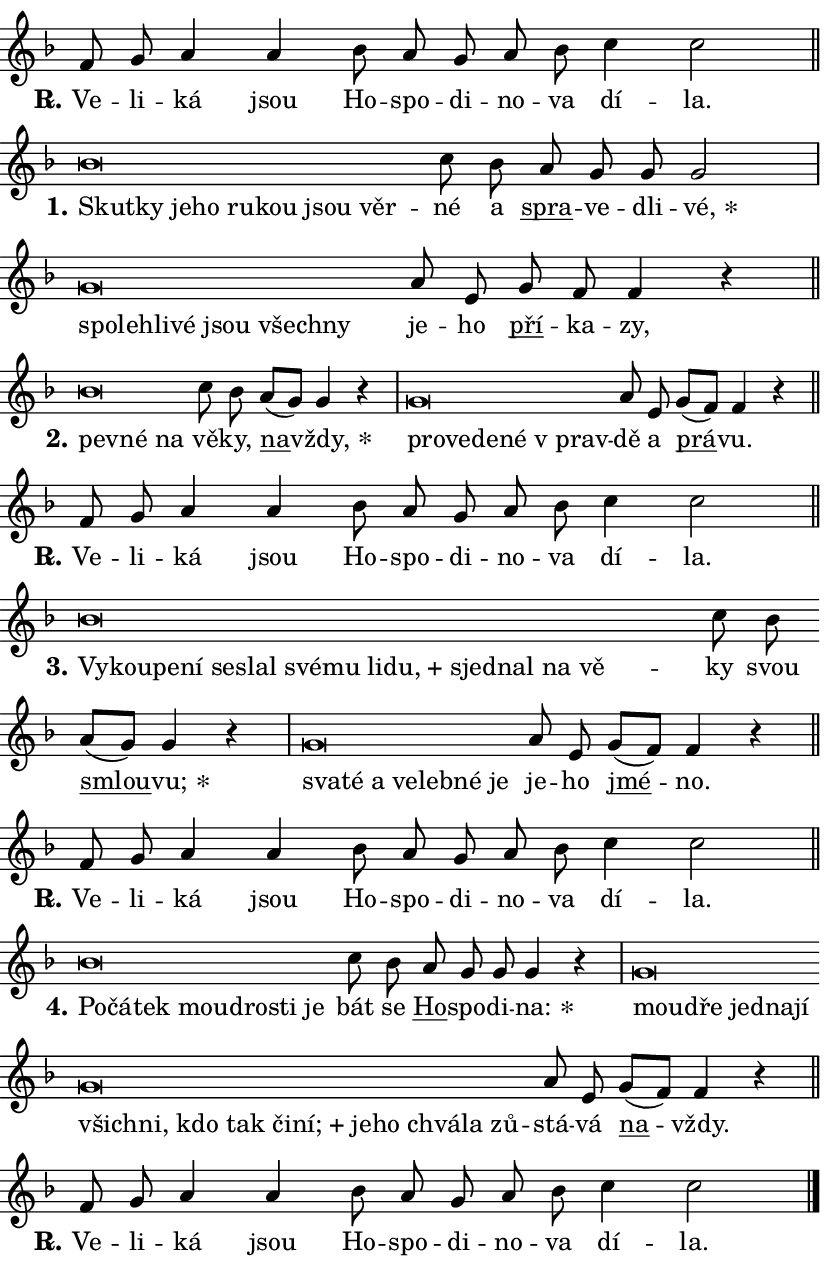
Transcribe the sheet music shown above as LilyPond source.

\version "2.24.0"
\header { tagline = "" }
\paper {
  indent = 0\cm
  top-margin = 0\cm
  right-margin = 0.13\cm % to fit lyric hyphens
  bottom-margin = 0\cm
  left-margin = 0\cm
  paper-width = 14\cm
  page-breaking = #ly:one-page-breaking
  system-system-spacing.basic-distance = #11
  score-system-spacing.basic-distance = #11
  ragged-last = ##f
}


%% Author: Thomas Morley
%% https://lists.gnu.org/archive/html/lilypond-user/2020-05/msg00002.html
#(define (line-position grob)
"Returns position of @var[grob} in current system:
   @code{'start}, if at first time-step
   @code{'end}, if at last time-step
   @code{'middle} otherwise
"
  (let* ((col (ly:item-get-column grob))
         (ln (ly:grob-object col 'left-neighbor))
         (rn (ly:grob-object col 'right-neighbor))
         (col-to-check-left (if (ly:grob? ln) ln col))
         (col-to-check-right (if (ly:grob? rn) rn col))
         (break-dir-left
           (and
             (ly:grob-property col-to-check-left 'non-musical #f)
             (ly:item-break-dir col-to-check-left)))
         (break-dir-right
           (and
             (ly:grob-property col-to-check-right 'non-musical #f)
             (ly:item-break-dir col-to-check-right))))
        (cond ((eqv? 1 break-dir-left) 'start)
              ((eqv? -1 break-dir-right) 'end)
              (else 'middle))))

#(define (tranparent-at-line-position vctor)
  (lambda (grob)
  "Relying on @code{line-position} select the relevant enry from @var{vctor}.
Used to determine transparency,"
    (case (line-position grob)
      ((end) (not (vector-ref vctor 0)))
      ((middle) (not (vector-ref vctor 1)))
      ((start) (not (vector-ref vctor 2))))))

noteHeadBreakVisibility =
#(define-music-function (break-visibility)(vector?)
"Makes @code{NoteHead}s transparent relying on @var{break-visibility}"
#{
  \override NoteHead.transparent =
    #(tranparent-at-line-position break-visibility)
#})

#(define delete-ledgers-for-transparent-note-heads
  (lambda (grob)
    "Reads whether a @code{NoteHead} is transparent.
If so this @code{NoteHead} is removed from @code{'note-heads} from
@var{grob}, which is supposed to be @code{LedgerLineSpanner}.
As a result ledgers are not printed for this @code{NoteHead}"
    (let* ((nhds-array (ly:grob-object grob 'note-heads))
           (nhds-list
             (if (ly:grob-array? nhds-array)
                 (ly:grob-array->list nhds-array)
                 '()))
           ;; Relies on the transparent-property being done before
           ;; Staff.LedgerLineSpanner.after-line-breaking is executed.
           ;; This is fragile ...
           (to-keep
             (remove
               (lambda (nhd)
                 (ly:grob-property nhd 'transparent #f))
               nhds-list)))
      ;; TODO find a better method to iterate over grob-arrays, similiar
      ;; to filter/remove etc for lists
      ;; For now rebuilt from scratch
      (set! (ly:grob-object grob 'note-heads)  '())
      (for-each
        (lambda (nhd)
          (ly:pointer-group-interface::add-grob grob 'note-heads nhd))
        to-keep))))

squashNotes = {
  \override NoteHead.X-extent = #'(-0.2 . 0.2)
  \override NoteHead.Y-extent = #'(-0.75 . 0)
  \override NoteHead.stencil =
    #(lambda (grob)
       (let ((pos (ly:grob-property grob 'staff-position)))
         (begin
           (if (< pos -7) (display "ERROR: Lower brevis then expected\n") (display ""))
           (if (<= pos -6) ly:text-interface::print ly:note-head::print))))
}
unSquashNotes = {
  \revert NoteHead.X-extent
  \revert NoteHead.Y-extent
  \revert NoteHead.stencil
}

hideNotes = \noteHeadBreakVisibility #begin-of-line-visible
unHideNotes = \noteHeadBreakVisibility #all-visible

% work-around for resetting accidentals
% https://lilypond.org/doc/v2.23/Documentation/notation/displaying-rhythms#unmetered-music
cadenzaMeasure = {
  \cadenzaOff
  \partial 1024 s1024
  \cadenzaOn
}

#(define-markup-command (accent layout props text) (markup?)
  "Underline accented syllable"
  (interpret-markup layout props
    #{\markup \override #'(offset . 4.3) \underline { #text }#}))

responsum = \markup \concat {
  "R" \hspace #-1.05 \path #0.1 #'((moveto 0 0.07) (lineto 0.9 0.8)) \hspace #0.05 "."
}

spaceSize = #0.6828661417322834 % exact space size for TeX Gyre Schola

\layout {
  \context {
    \Staff
    \remove "Time_signature_engraver"
    \override LedgerLineSpanner.after-line-breaking = #delete-ledgers-for-transparent-note-heads
  }
  \context {
    \Lyrics {
      \override LyricSpace.minimum-distance = \spaceSize
      \override LyricText.font-name = #"TeX Gyre Schola"
      \override LyricText.font-size = 1
      \override StanzaNumber.font-name = #"TeX Gyre Schola Bold"
      \override StanzaNumber.font-size = 1
    }
  }
  \context {
    \Score 
    \override NoteHead.text =
      #(lambda (grob) 
        (let ((pos (ly:grob-property grob 'staff-position)))
          #{\markup {
            \combine
              \halign #-0.55 \raise #(if (= pos -6) 0 0.5) \override #'(thickness . 2) \draw-line #'(3.2 . 0)
              \musicglyph "noteheads.sM1"
          }#}))
  }
}

% magnetic-lyrics.ily
%
%   written by
%     Jean Abou Samra <jean@abou-samra.fr>
%     Werner Lemberg <wl@gnu.org>
%
%   adapted by
%     Jiri Hon <jiri.hon@gmail.com>
%
% Version 2022-Apr-15

% https://www.mail-archive.com/lilypond-user@gnu.org/msg149350.html

#(define (Left_hyphen_pointer_engraver context)
   "Collect syllable-hyphen-syllable occurrences in lyrics and store
them in properties.  This engraver only looks to the left.  For
example, if the lyrics input is @code{foo -- bar}, it does the
following.

@itemize @bullet
@item
Set the @code{text} property of the @code{LyricHyphen} grob between
@q{foo} and @q{bar} to @code{foo}.

@item
Set the @code{left-hyphen} property of the @code{LyricText} grob with
text @q{foo} to the @code{LyricHyphen} grob between @q{foo} and
@q{bar}.
@end itemize

Use this auxiliary engraver in combination with the
@code{lyric-@/text::@/apply-@/magnetic-@/offset!} hook."
   (let ((hyphen #f)
         (text #f))
     (make-engraver
      (acknowledgers
       ((lyric-syllable-interface engraver grob source-engraver)
        (set! text grob)))
      (end-acknowledgers
       ((lyric-hyphen-interface engraver grob source-engraver)
        ;(when (not (grob::has-interface grob 'lyric-space-interface))
          (set! hyphen grob)));)
      ((stop-translation-timestep engraver)
       (when (and text hyphen)
         (ly:grob-set-object! text 'left-hyphen hyphen))
       (set! text #f)
       (set! hyphen #f)))))

#(define (lyric-text::apply-magnetic-offset! grob)
   "If the space between two syllables is less than the value in
property @code{LyricText@/.details@/.squash-threshold}, move the right
syllable to the left so that it gets concatenated with the left
syllable.

Use this function as a hook for
@code{LyricText@/.after-@/line-@/breaking} if the
@code{Left_@/hyphen_@/pointer_@/engraver} is active."
   (let ((hyphen (ly:grob-object grob 'left-hyphen #f)))
     (when hyphen
       (let ((left-text (ly:spanner-bound hyphen LEFT)))
         (when (grob::has-interface left-text 'lyric-syllable-interface)
           (let* ((common (ly:grob-common-refpoint grob left-text X))
                  (this-x-ext (ly:grob-extent grob common X))
                  (left-x-ext
                   (begin
                     ;; Trigger magnetism for left-text.
                     (ly:grob-property left-text 'after-line-breaking)
                     (ly:grob-extent left-text common X)))
                  ;; `delta` is the gap width between two syllables.
                  (delta (- (interval-start this-x-ext)
                            (interval-end left-x-ext)))
                  (details (ly:grob-property grob 'details))
                  (threshold (assoc-get 'squash-threshold details 0.2)))
             (when (< delta threshold)
               (let* (;; We have to manipulate the input text so that
                      ;; ligatures crossing syllable boundaries are not
                      ;; disabled.  For languages based on the Latin
                      ;; script this is essentially a beautification.
                      ;; However, for non-Western scripts it can be a
                      ;; necessity.
                      (lt (ly:grob-property left-text 'text))
                      (rt (ly:grob-property grob 'text))
                      (is-space (grob::has-interface hyphen 'lyric-space-interface))
                      (space (if is-space " " ""))
                      (extra-delta (if is-space spaceSize 0))
                      ;; Append new syllable.
                      (ltrt-space (if (and (string? lt) (string? rt))
                                (string-append lt space rt)
                                (make-concat-markup (list lt space rt))))
                      ;; Right-align `ltrt` to the right side.
                      (ltrt-space-markup (grob-interpret-markup
                               grob
                               (make-translate-markup
                                (cons (interval-length this-x-ext) 0)
                                (make-right-align-markup ltrt-space)))))
                 (begin
                   ;; Don't print `left-text`.
                   (ly:grob-set-property! left-text 'stencil #f)
                   ;; Set text and stencil (which holds all collected
                   ;; syllables so far) and shift it to the left.
                   (ly:grob-set-property! grob 'text ltrt-space)
                   (ly:grob-set-property! grob 'stencil ltrt-space-markup)
                   (ly:grob-translate-axis! grob (- (- delta extra-delta)) X))))))))))


#(define (lyric-hyphen::displace-bounds-first grob)
   ;; Make very sure this callback isn't triggered too early.
   (let ((left (ly:spanner-bound grob LEFT))
         (right (ly:spanner-bound grob RIGHT)))
     (ly:grob-property left 'after-line-breaking)
     (ly:grob-property right 'after-line-breaking)
     (ly:lyric-hyphen::print grob)))

squashThreshold = #0.4

\layout {
  \context {
    \Lyrics
    \consists #Left_hyphen_pointer_engraver
    \override LyricText.after-line-breaking =
      #lyric-text::apply-magnetic-offset!
    \override LyricHyphen.stencil = #lyric-hyphen::displace-bounds-first
    \override LyricText.details.squash-threshold = \squashThreshold
    \override LyricHyphen.minimum-distance = 0
    \override LyricHyphen.minimum-length = \squashThreshold
  }
}

squashText = \override LyricText.details.squash-threshold = 9999
unSquashText = \override LyricText.details.squash-threshold = \squashThreshold

leftText = \override LyricText.self-alignment-X = #LEFT
unLeftText = \revert LyricText.self-alignment-X

starOffset = #(lambda (grob) 
                (let ((x_offset (ly:self-alignment-interface::aligned-on-x-parent grob)))
                  (if (= x_offset 0) 0 (+ x_offset 1.2))))

star = #(define-music-function (syllable)(string?)
"Append star separator at the end of a syllable"
#{
  \once \override LyricText.X-offset = #starOffset
  \lyricmode { \markup {
    #syllable
    \override #'((font-name . "TeX Gyre Schola Bold")) \hspace #0.2 \lower #0.65 \larger "*"
  } }
#})

starAccent = #(define-music-function (syllable)(string?)
"Append star separator at the end of a syllable and make accent"
#{
  \once \override LyricText.X-offset = #starOffset
  \lyricmode { \markup {
    \accent #syllable
    \override #'((font-name . "TeX Gyre Schola Bold")) \hspace #0.2 \lower #0.65 \larger "*"
  } }
#})

breath = #(define-music-function (syllable)(string?)
"Append breathing indicator at the end of a syllable"
#{
  \lyricmode { \markup { #syllable "+" } }
#})

optionalBreath = #(define-music-function (syllable)(string?)
"Append optional breathing indicator at the end of a syllable"
#{
  \lyricmode { \markup { #syllable "(+)" } }
#})


\score {
    <<
        \new Voice = "melody" { \cadenzaOn \key f \major \relative { f'8 g a4 a \bar "" bes8 a g a bes \bar "" c4 c2 \cadenzaMeasure \bar "||" \break } }
        \new Lyrics \lyricsto "melody" { \lyricmode { \set stanza = \responsum
Ve -- li -- ká jsou Ho -- spo -- di -- no -- va dí -- la. } }
    >>
    \layout {}
}

\score {
    <<
        \new Voice = "melody" { \cadenzaOn \key f \major \relative { \squashNotes bes'\breve*1/16 \hideNotes \breve*1/16 \bar "" \breve*1/16 \bar "" \breve*1/16 \bar "" \breve*1/16 \bar "" \breve*1/16 \bar "" \breve*1/16 \breve*1/16 \bar "" \unHideNotes \unSquashNotes c8 bes \bar "" a g g g2 \cadenzaMeasure \bar "|" \squashNotes g\breve*1/16 \hideNotes \breve*1/16 \bar "" \breve*1/16 \bar "" \breve*1/16 \bar "" \breve*1/16 \bar "" \breve*1/16 \breve*1/16 \bar "" \unHideNotes \unSquashNotes a8 e \bar "" g f f4 r \cadenzaMeasure \bar "||" \break } }
        \new Lyrics \lyricsto "melody" { \lyricmode { \set stanza = "1."
\leftText Skut -- \squashText ky je -- ho ru -- kou jsou věr -- \unLeftText \unSquashText né a \markup \accent spra -- ve -- dli -- \star vé, \leftText spo -- \squashText leh -- li -- vé jsou všech -- ny \unLeftText \unSquashText je -- ho \markup \accent pří -- ka -- zy, } }
    >>
    \layout {}
}

\score {
    <<
        \new Voice = "melody" { \cadenzaOn \key f \major \relative { \squashNotes bes'\breve*1/16 \hideNotes \breve*1/16 \breve*1/16 \bar "" \unHideNotes \unSquashNotes c8 bes \bar "" a[( g)] g4 r \cadenzaMeasure \bar "|" \squashNotes g\breve*1/16 \hideNotes \breve*1/16 \bar "" \breve*1/16 \bar "" \breve*1/16 \breve*1/16 \bar "" \unHideNotes \unSquashNotes a8 e \bar "" g[( f)] f4 r \cadenzaMeasure \bar "||" \break } }
        \new Lyrics \lyricsto "melody" { \lyricmode { \set stanza = "2."
\leftText pev -- \squashText né na \unLeftText \unSquashText vě -- ky, \markup \accent na -- \star vždy, \leftText pro -- \squashText ve -- de -- né "v prav" -- \unLeftText \unSquashText dě a \markup \accent prá -- vu. } }
    >>
    \layout {}
}

\score {
    <<
        \new Voice = "melody" { \cadenzaOn \key f \major \relative { f'8 g a4 a \bar "" bes8 a g a bes \bar "" c4 c2 \cadenzaMeasure \bar "||" \break } }
        \new Lyrics \lyricsto "melody" { \lyricmode { \set stanza = \responsum
Ve -- li -- ká jsou Ho -- spo -- di -- no -- va dí -- la. } }
    >>
    \layout {}
}

\score {
    <<
        \new Voice = "melody" { \cadenzaOn \key f \major \relative { \squashNotes bes'\breve*1/16 \hideNotes \breve*1/16 \bar "" \breve*1/16 \bar "" \breve*1/16 \bar "" \breve*1/16 \bar "" \breve*1/16 \bar "" \breve*1/16 \bar "" \breve*1/16 \bar "" \breve*1/16 \bar "" \breve*1/16 \bar "" \breve*1/16 \bar "" \breve*1/16 \bar "" \breve*1/16 \breve*1/16 \bar "" \unHideNotes \unSquashNotes c8 bes \bar "" a[( g)] g4 r \cadenzaMeasure \bar "|" \squashNotes g\breve*1/16 \hideNotes \breve*1/16 \bar "" \breve*1/16 \bar "" \breve*1/16 \bar "" \breve*1/16 \bar "" \breve*1/16 \breve*1/16 \bar "" \unHideNotes \unSquashNotes a8 e \bar "" g[( f)] f4 r \cadenzaMeasure \bar "||" \break } }
        \new Lyrics \lyricsto "melody" { \lyricmode { \set stanza = "3."
\leftText Vy -- \squashText kou -- pe -- ní se -- slal své -- mu li -- \breath "du," sjed -- nal na vě -- \unLeftText \unSquashText ky svou \markup \accent smlou -- \star vu; \leftText sva -- \squashText té a ve -- leb -- né je \unLeftText \unSquashText je -- ho \markup \accent jmé -- no. } }
    >>
    \layout {}
}

\score {
    <<
        \new Voice = "melody" { \cadenzaOn \key f \major \relative { f'8 g a4 a \bar "" bes8 a g a bes \bar "" c4 c2 \cadenzaMeasure \bar "||" \break } }
        \new Lyrics \lyricsto "melody" { \lyricmode { \set stanza = \responsum
Ve -- li -- ká jsou Ho -- spo -- di -- no -- va dí -- la. } }
    >>
    \layout {}
}

\score {
    <<
        \new Voice = "melody" { \cadenzaOn \key f \major \relative { \squashNotes bes'\breve*1/16 \hideNotes \breve*1/16 \bar "" \breve*1/16 \bar "" \breve*1/16 \bar "" \breve*1/16 \bar "" \breve*1/16 \breve*1/16 \bar "" \unHideNotes \unSquashNotes c8 bes \bar "" a g g g4 r \cadenzaMeasure \bar "|" \squashNotes g\breve*1/16 \hideNotes \breve*1/16 \bar "" \breve*1/16 \bar "" \breve*1/16 \bar "" \breve*1/16 \bar "" \breve*1/16 \bar "" \breve*1/16 \bar "" \breve*1/16 \bar "" \breve*1/16 \bar "" \breve*1/16 \bar "" \breve*1/16 \bar "" \breve*1/16 \bar "" \breve*1/16 \bar "" \breve*1/16 \bar "" \breve*1/16 \breve*1/16 \bar "" \unHideNotes \unSquashNotes a8 e \bar "" g[( f)] f4 r \cadenzaMeasure \bar "||" \break } }
        \new Lyrics \lyricsto "melody" { \lyricmode { \set stanza = "4."
\leftText Po -- \squashText čá -- tek mou -- dro -- sti je \unLeftText \unSquashText bát se \markup \accent Ho -- spo -- di -- \star na: \leftText mou -- \squashText dře jed -- na -- jí všich -- ni, kdo tak či -- \breath "ní;" je -- ho chvá -- la zů -- \unLeftText \unSquashText stá -- vá \markup \accent na -- vždy. } }
    >>
    \layout {}
}

\score {
    <<
        \new Voice = "melody" { \cadenzaOn \key f \major \relative { f'8 g a4 a \bar "" bes8 a g a bes \bar "" c4 c2 \cadenzaMeasure \bar "||" \break } \bar "|." }
        \new Lyrics \lyricsto "melody" { \lyricmode { \set stanza = \responsum
Ve -- li -- ká jsou Ho -- spo -- di -- no -- va dí -- la. } }
    >>
    \layout {}
}
